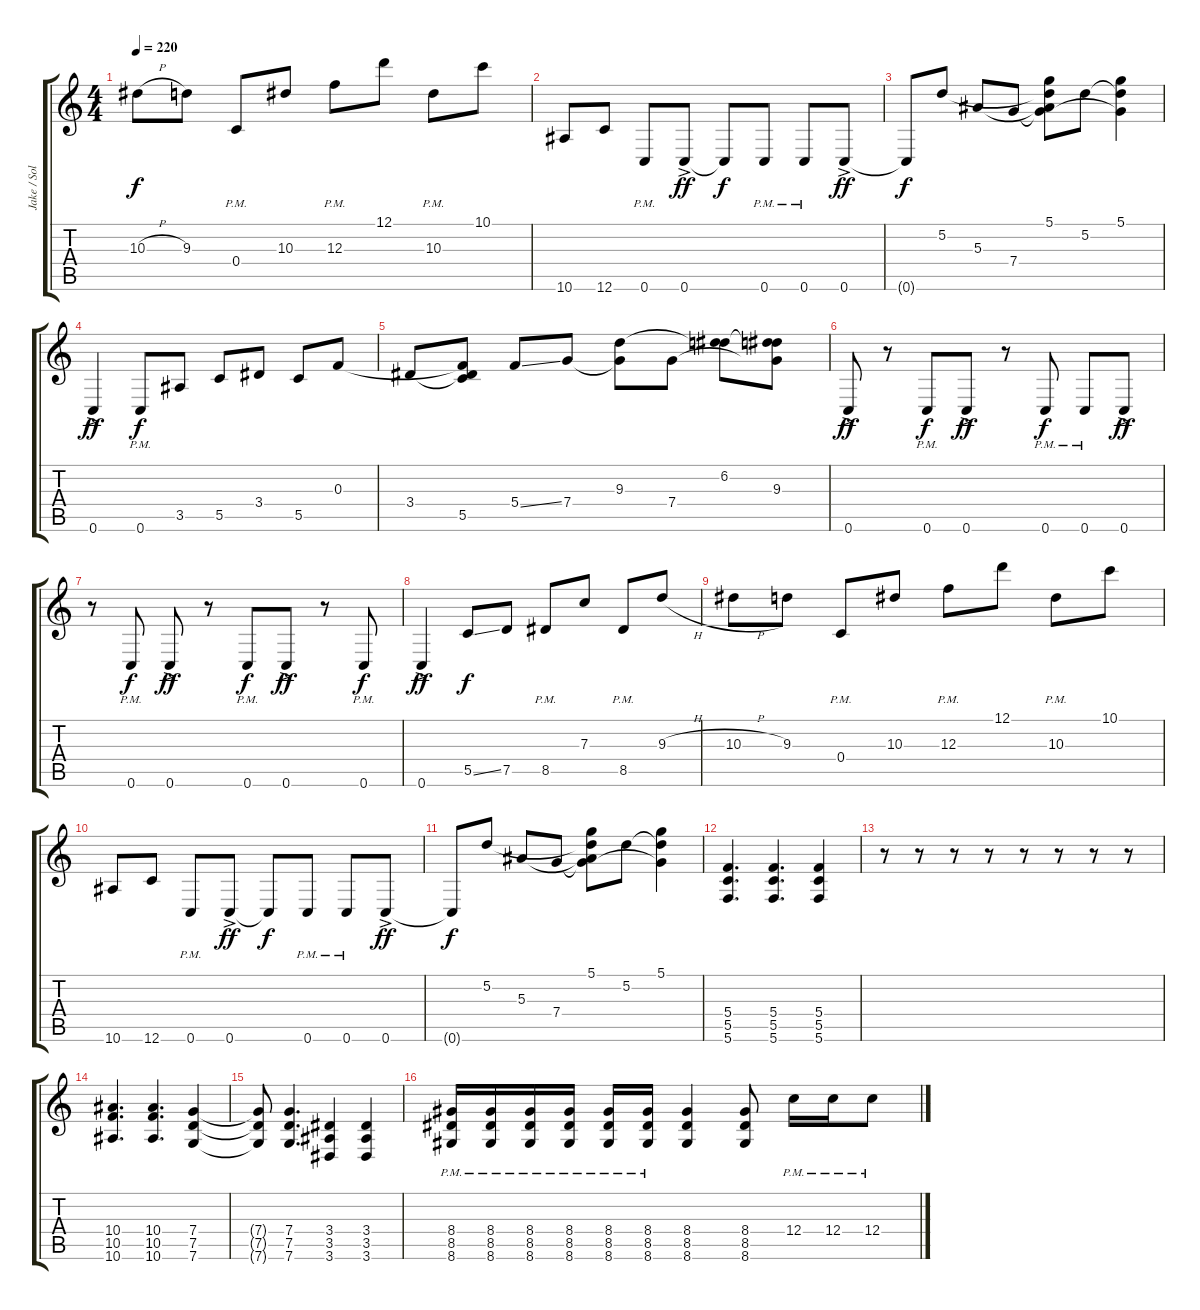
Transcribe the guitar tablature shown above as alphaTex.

\track ("Jake / Solo" "Jake / Sol") {instrument overdrivenguitar}
\staff {score tabs}
\tuning (D4 A3 F3 C3 G2 C2) {hide}
\ts (4 4)
\tempo 220
\clef g2
\ks c
10.3{h}.8{dy f} 9.3.8 0.4{pm}.8 10.3.8 12.3{pm}.8 12.1.8 10.3{pm}.8 10.1.8 |
10.6.8 12.6.8 0.6{pm}.8 0.6{ac}.8{dy ff} 0.6{t}.8{dy f} 0.6{pm}.8 0.6{pm}.8 0.6{ac}.8{dy ff} |
0.6{t}.8{dy f} 5.2.8 5.3.8 7.4.8 (5.1 5.2{t} 5.3{t} 7.4{t}).8 5.2.8 (5.1 5.2{t} 7.4{t}).4 |
0.6{ac}.4{dy ff} 0.6{pm}.8{dy f} 3.5.8 5.5.8 3.4.8 5.5.8 0.3.8 |
3.4.8 (0.3{t} 3.4{t} 5.5).8 5.4{ss}.8 7.4.8 (9.3 7.4{t}).8 7.4.8 (6.2 9.3{t}).8 (6.2{t} 9.3 7.4{t}).8 |
0.6{ac}.8{dy ff} r.8 0.6{pm}.8{dy f} 0.6{ac}.8{dy ff} r.8 0.6{pm}.8{dy f} 0.6{pm}.8 0.6{ac}.8{dy ff} |
r.8 0.6{pm}.8{dy f} 0.6{ac}.8{dy ff} r.8 0.6{pm}.8{dy f} 0.6{ac}.8{dy ff} r.8 0.6{pm}.8{dy f} |
0.6{ac}.4{dy ff} 5.5{ss}.8{dy f} 7.5.8 8.5{pm}.8 7.3.8 8.5{pm}.8 9.3{h}.8 |
10.3{h}.8 9.3.8 0.4{pm}.8 10.3.8 12.3{pm}.8 12.1.8 10.3{pm}.8 10.1.8 |
10.6.8 12.6.8 0.6{pm}.8 0.6{ac}.8{dy ff} 0.6{t}.8{dy f} 0.6{pm}.8 0.6{pm}.8 0.6{ac}.8{dy ff} |
0.6{t}.8{dy f} 5.2.8 5.3.8 7.4.8 (5.1 5.2{t} 5.3{t} 7.4{t}).8 5.2.8 (5.1 5.2{t} 7.4{t}).4 |
(5.4 5.5 5.6).4{d} (5.4 5.5 5.6).4{d} (5.4 5.5 5.6).4 |
r.8 r.8 r.8 r.8 r.8 r.8 r.8 r.8 |
(10.4 10.5 10.6).4{d} (10.4 10.5 10.6).4{d} (7.4 7.5 7.6).4 |
(7.4{t} 7.5{t} 7.6{t}).8 (7.4 7.5 7.6).4{d} (3.4 3.5 3.6).4 (3.4 3.5 3.6).4 |
(8.4{pm} 8.5{pm} 8.6{pm}).16 (8.4{pm} 8.5{pm} 8.6{pm}).16 (8.4{pm} 8.5{pm} 8.6{pm}).16 (8.4{pm} 8.5{pm} 8.6{pm}).16 (8.4{pm} 8.5{pm} 8.6{pm}).16 (8.4{pm} 8.5{pm} 8.6{pm}).16 (8.4 8.5 8.6).4 (8.4 8.5 8.6).8 12.4{pm}.16 12.4{pm}.16 12.4{pm}.8
